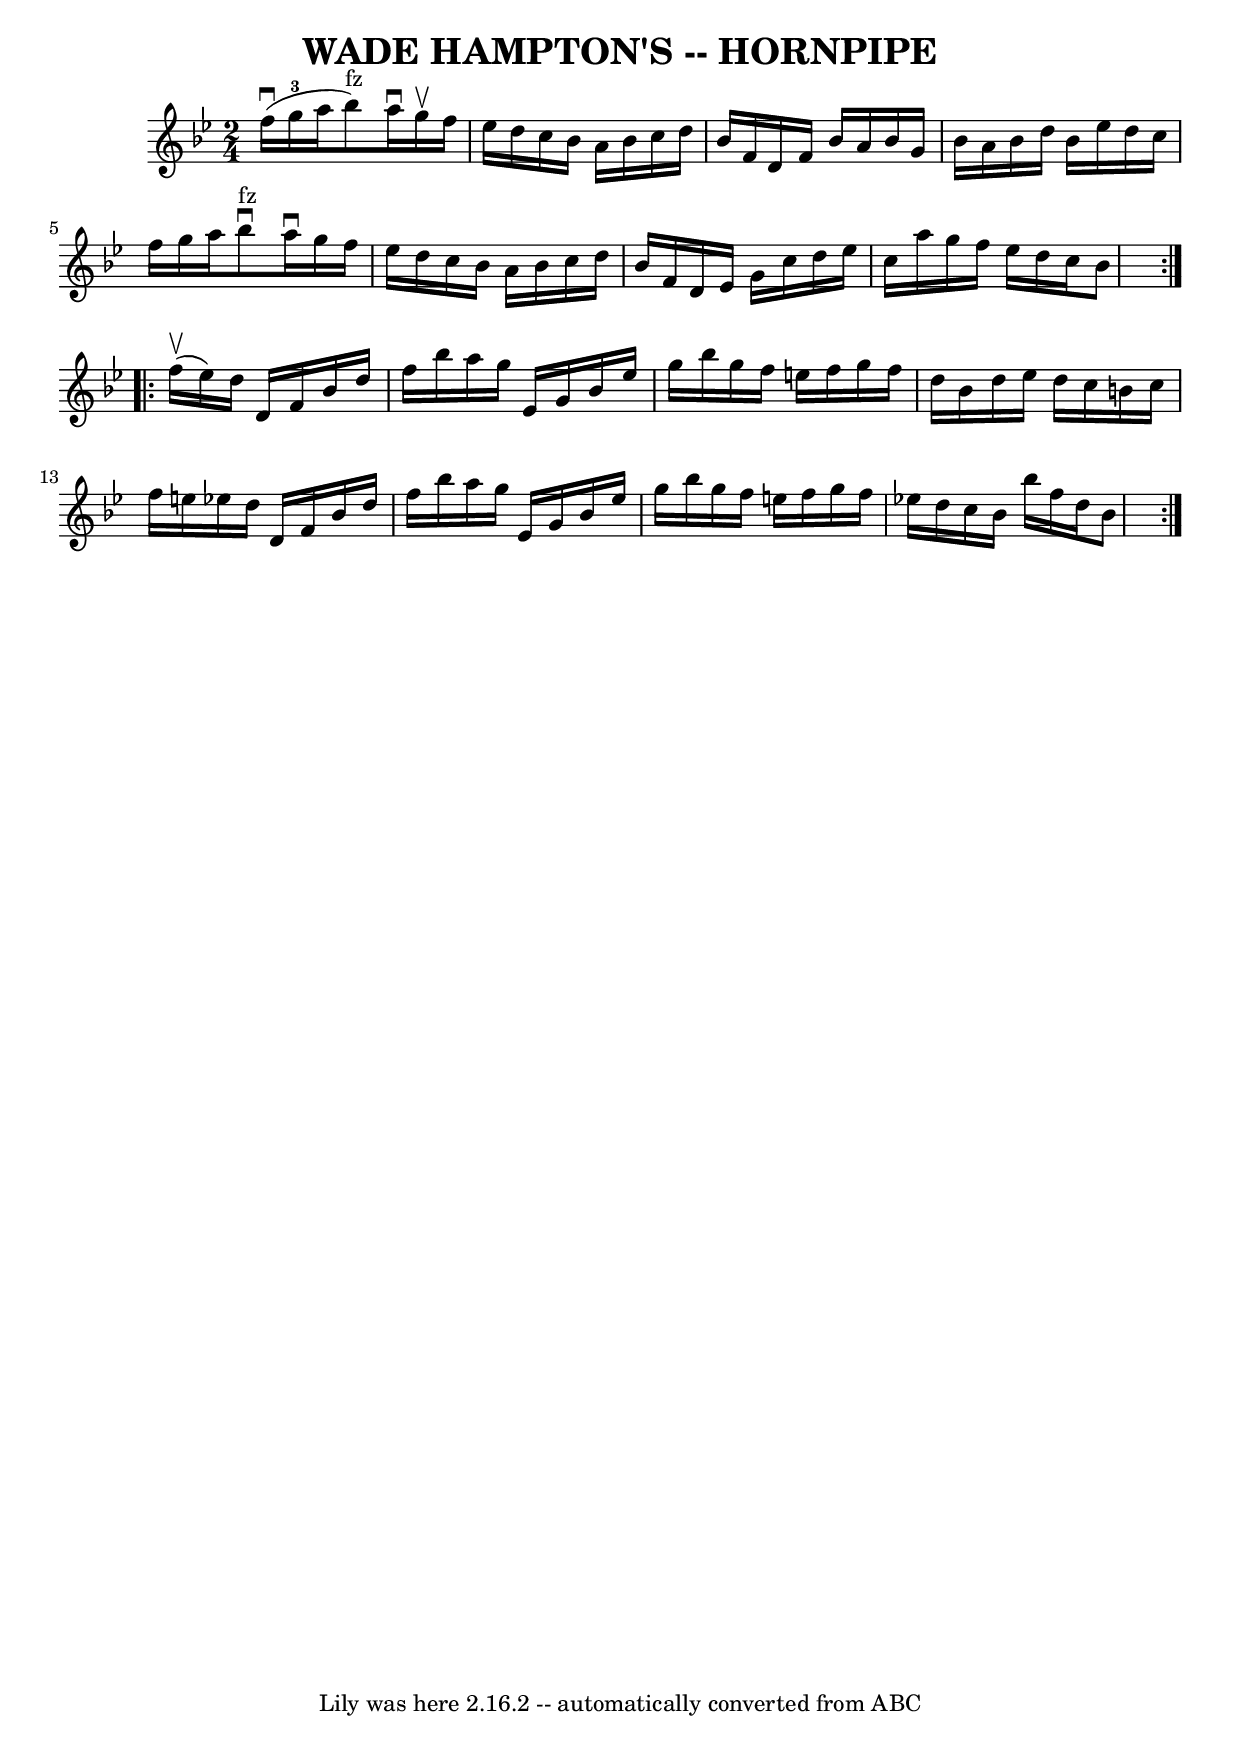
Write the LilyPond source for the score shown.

\version "2.7.40"
\include "Mammoth.ily"
\header {
	%% book = "Ryan's Mammoth Collection of Fiddle Tunes"
	crossRefNumber = "1"
	footnotes = ""
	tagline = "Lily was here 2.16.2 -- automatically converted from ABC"
	title = "WADE HAMPTON'S -- HORNPIPE"
}
voicedefault =  {


\repeat volta 2 {
\time 2/4 \key bes \major f''16 (^\downbow g''16-3 a''16        
|
 bes''8^"fz") a''16^\downbow g''16^\upbow f''16    
ees''16 d''16 c''16    |
 bes'16 a'16 bes'16 c''16    
d''16 bes'16 f'16 d'16    |
 f'16 bes'16 a'16 bes'16  
 g'16 bes'16 a'16 bes'16    |
 d''16 bes'16 ees''16    
d''16 c''16 f''16 g''16 a''16    |
     |
 bes''8 
^"fz"^\downbow a''16^\downbow g''16 f''16 ees''16 d''16 c''16  
  |
 bes'16 a'16 bes'16 c''16 d''16 bes'16 f'16    
d'16    |
 ees'16 g'16 c''16 d''16 ees''16 c''16    
a''16 g''16    |
 f''16 ees''16 d''16 c''16 bes'8    }   
  \repeat volta 2 { f''16 (^\upbow ees''16)       |
 d''16    
d'16 f'16 bes'16 d''16 f''16 bes''16 a''16    |
   
g''16 ees'16 g'16 bes'16 ees''16 g''16 bes''16 g''16    
|
 f''16 e''16 f''16 g''16 f''16 d''16 bes'16    
d''16    |
 ees''16 d''16 c''16 b'16 c''16 f''16    
e''16 ees''!16    |
     |
 d''16 d'16 f'16 bes'16    
d''16 f''16 bes''16 a''16    |
 g''16 ees'16 g'16    
bes'16 ees''16 g''16 bes''16 g''16    |
 f''16 e''16    
f''16 g''16 f''16 ees''!16 d''16 c''16    |
 bes'16    
bes''16 f''16 d''16 bes'8    }   
}

\score{
    <<

	\context Staff="default"
	{
	    \voicedefault 
	}

    >>
	\layout {
	}
	\midi {}
}
